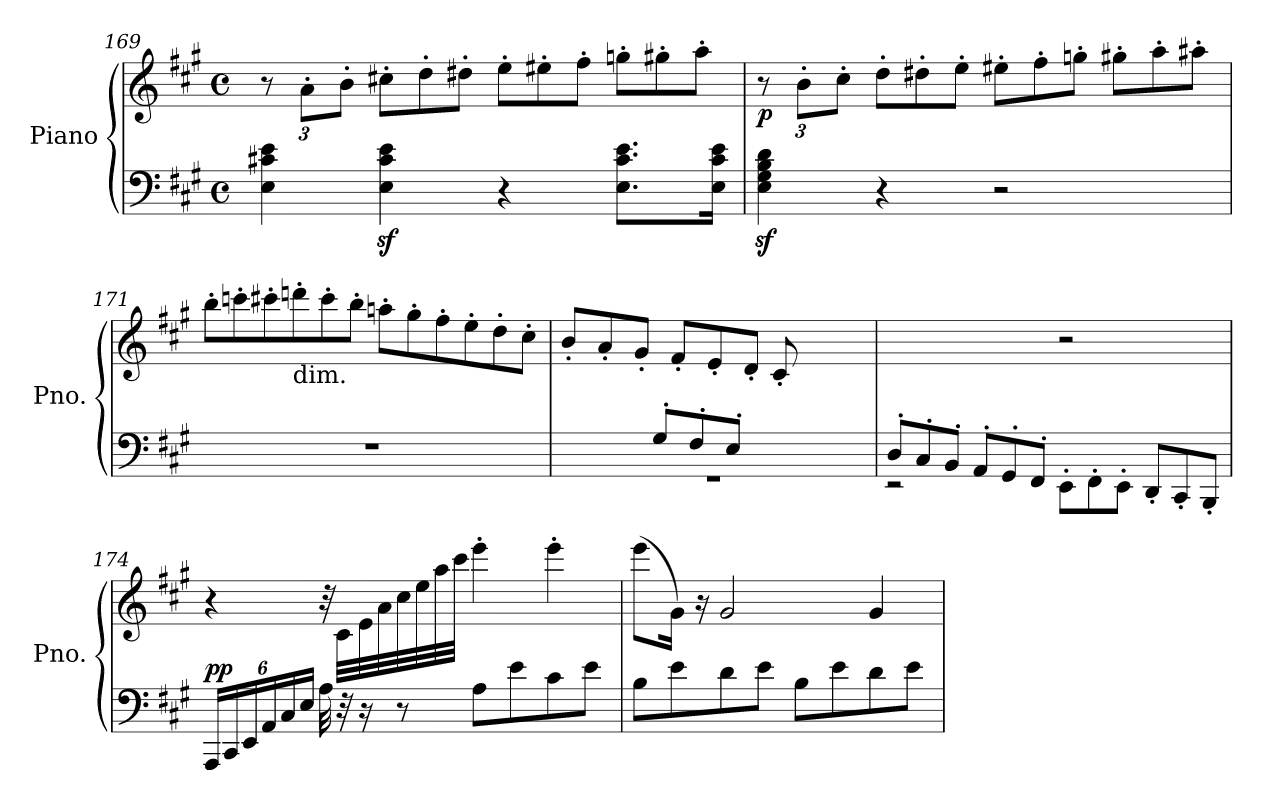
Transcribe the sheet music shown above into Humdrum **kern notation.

**kern	**kern	**dynam
*part1	*part1	*part1
*staff2	*staff1	*staff1/2
*I"Piano	*	*
*I'Pno.	*	*
!!LO:PB:g=z
*clefF4	*clefG2	*
*k[f#c#g#]	*k[f#c#g#]	*
*A:	*A:	*
*M4/4	*M4/4	*
*met(c)	*met(c)	*
*	*Xbrackettup	*
=169	=169	=169
4E\ 4c#X\ 4e\	12r	.
.	12a'\L	.
.	12b'\J	.
*	*Xtuplet	*
4E\z< 4c#\z< 4e\z<	12cc#X'\L	.
.	12dd'\	.
.	12dd#X'\J	.
4r	12ee'\L	.
.	12ee#X'\	.
.	12ff#'\J	.
8.E\ 8.c#\ 8.e\L	12ggn'\L	.
.	12gg#X'\	.
.	12aa'\J	.
16E\ 16c#\ 16e\Jk	.	.
=170	=170	=170
*	*tuplet	*
!	!	!LO:DY:b
4E\z< 4G#\z< 4B\z< 4d\z<	12r	p
.	12b'\L	.
.	12cc#'\J	.
*	*Xtuplet	*
4r	12dd'\L	.
.	12dd#X'\	.
.	12ee'\J	.
2r	12ee#X'\L	.
.	12ff#'\	.
.	12ggn'\J	.
.	12gg#X'\L	.
.	12aa'\	.
.	12aa#X'\J	.
!!LO:LB:g=z
=171	=171	=171
1r	12bb'\L	.
.	12cccn'\	.
.	12ccc#X'\	.
!	!LO:TX:b:t=dim.	!
.	12dddn'\	.
.	12ccc#'\	.
.	12bb'\J	.
.	12aan'\L	.
.	12gg#'\	.
.	12ff#'\	.
.	12ee'\	.
.	12dd'\	.
.	12cc#'\J	.
=172	=172	=172
*^	*	*
12%7ryy	1rGG	12b'/L	.
.	.	12a'/	.
.	.	12g#'/J	.
.	.	12f#'/L	.
.	.	12e'/	.
.	.	12d'/J	.
.	.	12c#'/L	.
12B'/	.	12%5ryy	.
12A'/J	.	.	.
*Xtuplet	*	*	*
12G#'/L	.	.	.
12F#'/	.	.	.
12E'/J	.	.	.
!!LO:PB:g=z
=173	=173	=173	=173
12D'/L	2rEE	2ryy	.
12C#'/	.	.	.
12BB'/J	.	.	.
12AA'/L	.	.	.
12GG#'/	.	.	.
12FF#'/J	.	.	.
2ryy	12EE'\L	2r	.
.	12FF#'\	.	.
.	12EE'\J	.	.
.	12DD'/L	.	.
.	12CC#'/	.	.
.	12BBB'/J	.	.
*v	*v	*	*
!!LO:PB:g=z
=174	=174	=174
*tuplet	*	*
*Xbrackettup	*	*
*^	*	*
!	!	!	!LO:DY:a=2
*v	*v	*	*
24AAA/LL	4r	pp
24CC#/	.	.
24EE/	.	.
24AA/	.	.
24C#/	.	.
24E/JJ	.	.
32A\	32r	.
32r	32c#\LLL	.
16r	32e\	.
.	32a\	.
8r	32cc#\	.
.	32ee\	.
.	32aa\	.
.	32ccc#\JJJ	.
8A\L	4eee'\	.
8e\	.	.
8c#\	4eee'\	.
8e\J	.	.
=175	=175	=175
8B\L	(8eee\L	.
8e\	16g#\Jk)	.
.	16r	.
8d\	2g#/	.
8e\J	.	.
8B\L	.	.
8e\	.	.
8d\	4g#/	.
8e\J	.	.
=	=	=
*-	*-	*-
